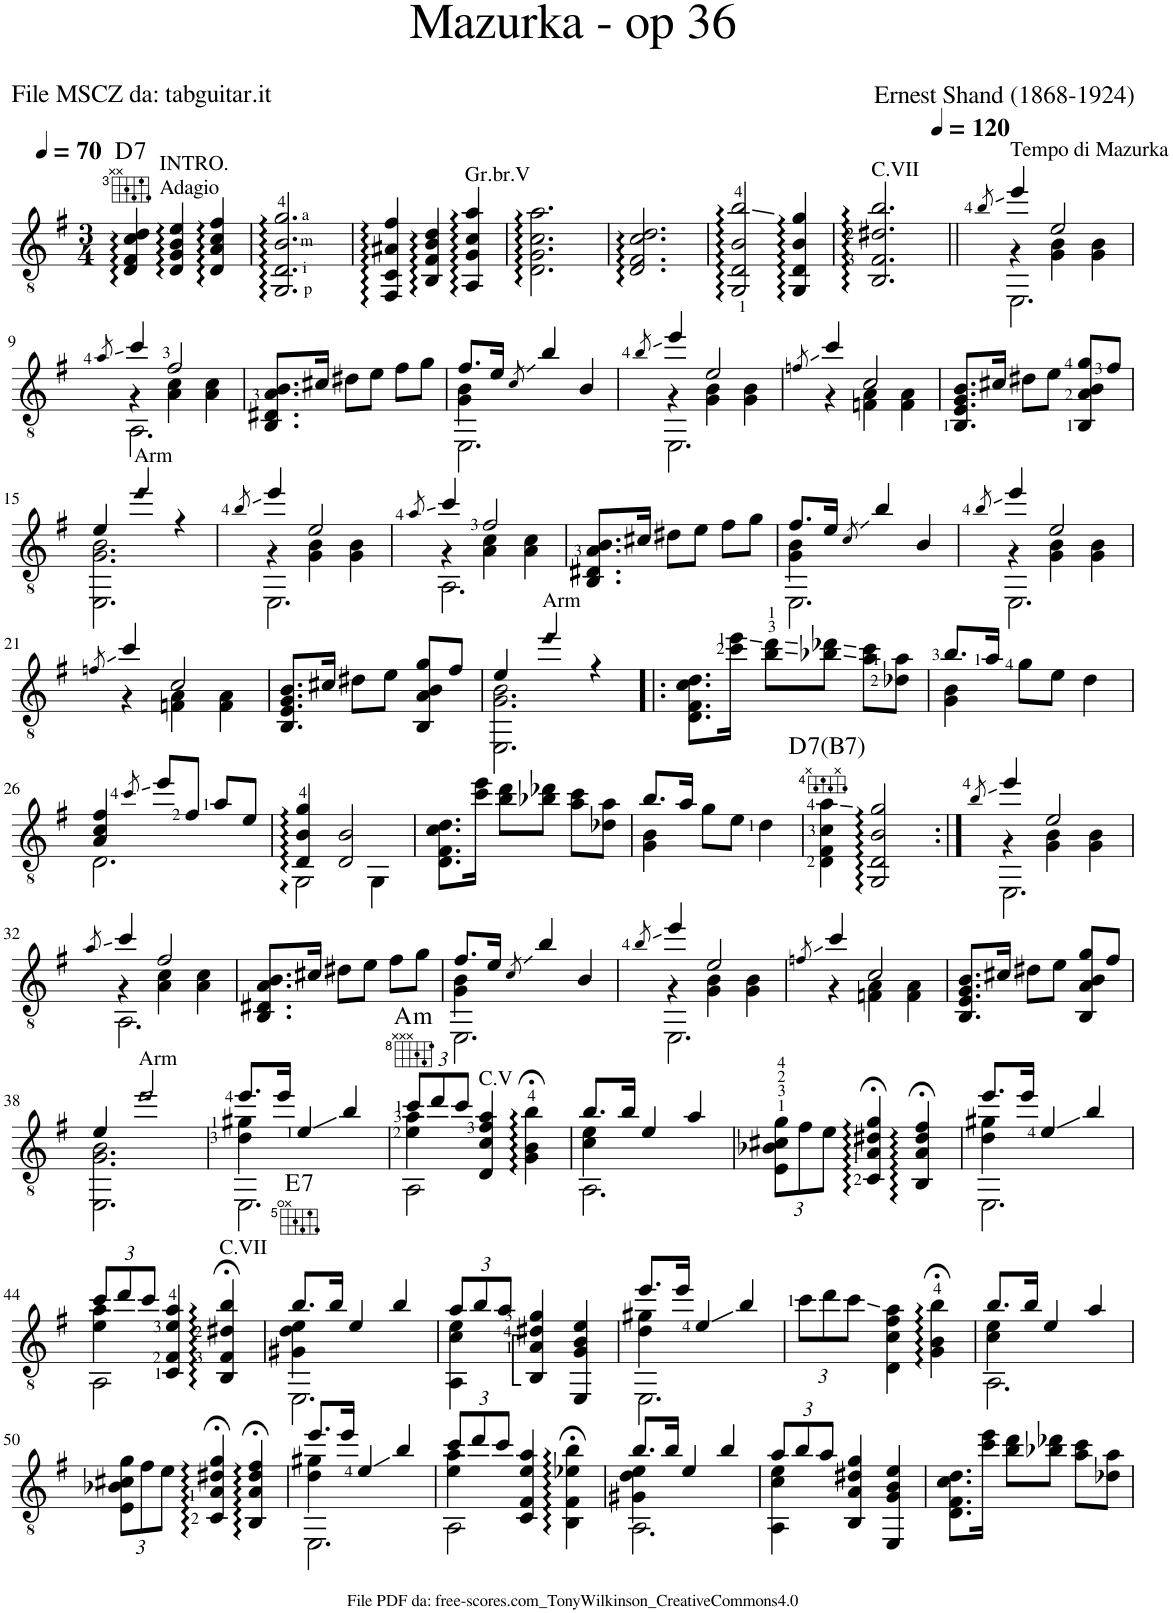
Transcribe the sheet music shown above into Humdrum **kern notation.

**kern	**harte
*part1	*part1
*staff1	*
*I"Guitar	*
*I'Guit.	*
*clefGv2	*
*k[f#]	*
*M3/4	*
*MM70	*
=1	=1
!LO:TX:a:t=INTRO.	!
!LO:TX:a:t=Adagio	!
!	!LO:H:kt=7
4D/ 4F#/ 4c/ 4d/	D:7
4D/ 4G/ 4B/ 4e/	.
4D/ 4A/ 4c/ 4f#/	.
=2	=2
2.GG/ 2.D/ 2.B/ 2.g/	.
=3	=3
4FF#/ 4C/ 4A#X/ 4f#/	.
4BB/ 4F#/ 4B/ 4d/	.
!LO:TX:a:t=Gr.br.V	!
4AA/ 4G/ 4c/ 4a/	.
=4	=4
2.D\ 2.G\ 2.c\ 2.a\	.
=5	=5
2.D/ 2.F#/ 2.c/ 2.d/	.
=6	=6
2GG/ 2D/ 2B/ 2b/	.
4GG/ 4D/ 4B/ 4g/	.
=7	=7
!LO:TX:a:t=C.VII	!
2.BB/ 2.F#/ 2.d#X/ 2.b/	.
=8||	=8||
*MM120	*
8qb/	.
*^	*
*	*^	*
!LO:TX:a:t=Tempo di Mazurka	!	!	!
4ee/	4r	2.EE\	.
2e/	4G\ 4B\	.	.
.	4G\ 4B\	.	.
!!LO:LB:g=z	!!	!!
=9	=9	=9	=9
8qa/	.	.	.
4cc/	4r	2.AA\	.
2f#/	4A\ 4c\	.	.
.	4A\ 4c\	.	.
*v	*v	*v	*
=10	=10
8.BB/ 8.D#X/ 8.A/ 8.B/L	.
16c#X/Jk	.
8d#X\L	.
8e\J	.
8f#\L	.
8g\J	.
=11	=11
*^	*
*	*^	*
8.f#/L	4G\ 4B\	2.EE\	.
16e/Jk	.	.	.
8qc/	.	.	.
4b/	2ryy	.	.
4B/	.	.	.
=12	=12	=12	=12
8qb/	.	.	.
4ee/	4r	2.EE\	.
2e/	4G\ 4B\	.	.
.	4G\ 4B\	.	.
*v	*v	*v	*
=13	=13
8qfn/	.
*^	*
4cc/	4r	.
2c/	4Fn\ 4A\	.
.	4F\ 4A\	.
*v	*v	*
=14	=14
8.BB/ 8.E/ 8.G/ 8.B/L	.
16c#X/Jk	.
8d#X\L	.
8e\J	.
8BB/ 8A/ 8B/ 8g/L	.
8f#/J	.
!!LO:LB:g=z
=15	=15
*^	*
4e/	2.EE\ 2.G\ 2.B\	.
!LO:TX:a:t=Arm	!	!
!LO:N:head=diamond	!	!
4ee/	.	.
4r	.	.
*v	*v	*
=16	=16
8qb/	.
*^	*
*	*^	*
4ee/	4r	2.EE\	.
2e/	4G\ 4B\	.	.
.	4G\ 4B\	.	.
=17	=17	=17	=17
8qa/	.	.	.
4cc/	4r	2.AA\	.
2f#/	4A\ 4c\	.	.
.	4A\ 4c\	.	.
*v	*v	*v	*
=18	=18
8.BB/ 8.D#X/ 8.A/ 8.B/L	.
16c#X/Jk	.
8d#X\L	.
8e\J	.
8f#\L	.
8g\J	.
=19	=19
*^	*
*	*^	*
8.f#/L	4G\ 4B\	2.EE\	.
16e/Jk	.	.	.
8qc/	.	.	.
4b/	2ryy	.	.
4B/	.	.	.
=20	=20	=20	=20
8qb/	.	.	.
4ee/	4r	2.EE\	.
2e/	4G\ 4B\	.	.
.	4G\ 4B\	.	.
*v	*v	*v	*
!!LO:LB:g=z
=21	=21
8qfn/	.
*^	*
4cc/	4r	.
2c/	4Fn\ 4A\	.
.	4F\ 4A\	.
*v	*v	*
=22	=22
8.BB/ 8.E/ 8.G/ 8.B/L	.
16c#X/Jk	.
8d#X\L	.
8e\J	.
8BB/ 8A/ 8B/ 8g/L	.
8f#/J	.
=23	=23
*^	*
4e/	2.EE\ 2.G\ 2.B\	.
!LO:TX:a:t=Arm	!	!
!LO:N:head=diamond	!	!
4ee/	.	.
4r	.	.
*v	*v	*
=24!|:	=24!|:
8.D\ 8.F#\ 8.c\ 8.d\L	.
16cc\ 16ee\Jk	.
8b\ 8dd\L	.
8b-X\ 8dd-X\J	.
8a\ 8cc\L	.
8d-X\ 8a\J	.
=25	=25
*^	*
8.b/L	4G\ 4B\	.
16a/Jk	.	.
8g\L	2ryy	.
8e\J	.	.
4d\	.	.
!!LO:LB:g=z	!!
=26	=26	=26
4A/ 4c/ 4f#/	2.D\	.
8qcc/	.	.
8ee/L	.	.
8f#/J	.	.
8a/L	.	.
8e/J	.	.
=27	=27	=27
4D/ 4B/ 4g/	2GG:\	.
2D/ 2B/	.	.
.	4GG\	.
*v	*v	*
=28	=28
8.D\ 8.F#\ 8.c\ 8.d\L	.
16cc\ 16ee\Jk	.
8b\ 8dd\L	.
8b-X\ 8dd-X\J	.
8a\ 8cc\L	.
8d-X\ 8a\J	.
=29	=29
*^	*
8.b/L	4G\ 4B\	.
16a/Jk	.	.
8g\L	2ryy	.
8e\J	.	.
4d\	.	.
*v	*v	*
=30	=30
!	!LO:H:kt=7
4D\ 4F#\ 4c\ 4a\	D:7(b7)
2GG/ 2D/ 2B/ 2g/	.
=31:|!	=31:|!
8qb/	.
*^	*
*	*^	*
4ee/	4r	2.EE\	.
2e/	4G\ 4B\	.	.
.	4G\ 4B\	.	.
!!LO:LB:g=z	!!	!!
=32	=32	=32	=32
8qa/	.	.	.
4cc/	4r	2.AA\	.
2f#/	4A\ 4c\	.	.
.	4A\ 4c\	.	.
*v	*v	*v	*
=33	=33
8.BB/ 8.D#X/ 8.A/ 8.B/L	.
16c#X/Jk	.
8d#X\L	.
8e\J	.
8f#\L	.
8g\J	.
=34	=34
*^	*
*	*^	*
8.f#/L	4G\ 4B\	2.EE\	.
16e/Jk	.	.	.
8qc/	.	.	.
4b/	2ryy	.	.
4B/	.	.	.
=35	=35	=35	=35
8qb/	.	.	.
4ee/	4r	2.EE\	.
2e/	4G\ 4B\	.	.
.	4G\ 4B\	.	.
*v	*v	*v	*
=36	=36
8qfn/	.
*^	*
4cc/	4r	.
2c/	4Fn\ 4A\	.
.	4F\ 4A\	.
*v	*v	*
=37	=37
8.BB/ 8.E/ 8.G/ 8.B/L	.
16c#X/Jk	.
8d#X\L	.
8e\J	.
8BB/ 8A/ 8B/ 8g/L	.
8f#/J	.
!!LO:LB:g=z
=38	=38
*^	*
4e/	2.EE\ 2.G\ 2.B\	.
!LO:TX:a:t=Arm	!	!
!LO:N:head=diamond	!	!
2ee/	.	.
=39	=39	=39
*	*^	*
8.ee/L	4d\ 4g#X\	2.EE\	.
16ee/Jk	.	.	.
4e/	2ryy	.	.
4b/	.	.	.
=40	=40	=40	=40
*Xbrackettup	*	*	*
!	!	!	!LO:H:kt=m
12cc/L	4e\ 4a\	2AA\	A:min
12dd/	.	.	.
12cc/J	.	.	.
!LO:TX:a:t=C.V	!	!	!
4D/ 4c/ 4f#/ 4a/	2ryy	.	.
4G\;< 4B\;< 4b\;<	.	4ryy	.
=41	=41	=41	=41
8.b/L	4c\ 4e\	2.AA\	.
16b/Jk	.	.	.
4e/	2ryy	.	.
4a/	.	.	.
*v	*v	*v	*
=42	=42
12E\ 12B-X\ 12c#X\ 12g\L	.
12f#\	.
12e\J	.
4C/;< 4A/;< 4d#X/;< 4g/;<	.
4BB/;< 4A/;< 4d#/;< 4f#/;<	.
=43	=43
*^	*
*	*^	*
8.ee/L	4d\ 4g#X\	2.EE\	.
16ee/Jk	.	.	.
4e/	2ryy	.	.
4b/	.	.	.
!!LO:LB:g=z	!!	!!
=44	=44	=44	=44
12cc/L	4e\ 4a\	2AA\	.
12dd/	.	.	.
12cc/J	.	.	.
4C/ 4F#/ 4e/ 4a/	2ryy	.	.
!LO:TX:a:t=C.VII	!	!	!
4BB/;< 4F#/;< 4d#X/;< 4b/;<	.	4ryy	.
=45	=45	=45	=45
!	!	!	!LO:H:kt=7
8.b/L	4G#X\ 4d\ 4e\	2.EE\	E:7
16b/Jk	.	.	.
4e/	2ryy	.	.
4b/	.	.	.
*	*v	*v	*
=46	=46	=46
12a/L	4AA\ 4c\ 4e\	.
12b/	.	.
12a/J	.	.
4BB/ 4A/ 4d#X/ 4g/	2ryy	.
4EE/ 4G/ 4B/ 4e/	.	.
=47	=47	=47
*	*^	*
8.ee/L	4d\ 4g#X\	2.EE\	.
16ee/Jk	.	.	.
4e/	2ryy	.	.
4b/	.	.	.
*v	*v	*v	*
=48	=48
12cc\L	.
12dd\	.
12cc\J	.
4D\ 4c\ 4f#\ 4a\	.
4G\;< 4B\;< 4b\;<	.
=49	=49
*^	*
*	*^	*
8.b/L	4c\ 4e\	2.AA\	.
16b/Jk	.	.	.
4e/	2ryy	.	.
4a/	.	.	.
*v	*v	*v	*
!!LO:LB:g=z
=50	=50
12E\ 12B-X\ 12c#X\ 12g\L	.
12f#\	.
12e\J	.
4C/;< 4A/;< 4d#X/;< 4g/;<	.
4BB/;< 4A/;< 4d#/;< 4f#/;<	.
=51	=51
*^	*
*	*^	*
8.ee/L	4d\ 4g#X\	2.EE\	.
16ee/Jk	.	.	.
4e/	2ryy	.	.
4b/	.	.	.
=52	=52	=52	=52
12cc/L	4e\ 4a\	2AA\	.
12dd/	.	.	.
12cc/J	.	.	.
4C/ 4F#/ 4e/ 4a/	2ryy	.	.
4BB\;< 4F#\;< 4e-X\;< 4b\;<	.	4ryy	.
=53	=53	=53	=53
8.b/L	4G#X\ 4d\ 4e\	2.AA\	.
16b/Jk	.	.	.
4e/	2ryy	.	.
4b/	.	.	.
*	*v	*v	*
=54	=54	=54
12a/L	4AA\ 4c\ 4e\	.
12b/	.	.
12a/J	.	.
4BB/ 4A/ 4d#X/ 4g/	2ryy	.
4EE/ 4G/ 4B/ 4e/	.	.
*v	*v	*
=55	=55
8.D\ 8.F#\ 8.c\ 8.d\L	.
16cc\ 16ee\Jk	.
8b\ 8dd\L	.
8b-X\ 8dd-X\J	.
8a\ 8cc\L	.
8d-X\ 8a\J	.
=	=
*-	*-
